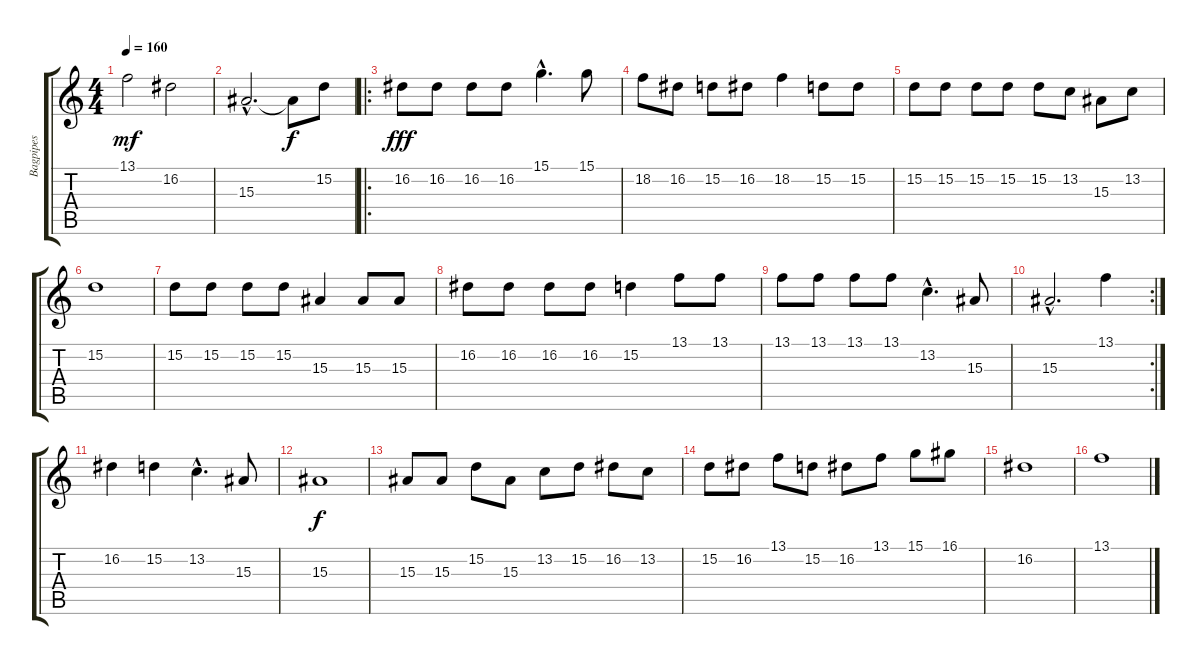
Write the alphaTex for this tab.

\track ("Bagpipes" "Bagpipes") {instrument lead1square}
\staff {score tabs}
\tuning (E4 B3 G3 D3 A2 E2) {hide}
\ts (4 4)
\tempo 160
\clef g2
\ks c
13.1.2{dy mf} 16.2.2 |
15.3{hac}.2{d} 15.3{t}.8{dy f} 15.2.8 |
\ro
16.2.8{dy fff} 16.2.8 16.2.8 16.2.8 15.1{hac}.4{d} 15.1.8 |
18.2.8 16.2.8 15.2.8 16.2.8 18.2.4 15.2.8 15.2.8 |
15.2.8 15.2.8 15.2.8 15.2.8 15.2.8 13.2.8 15.3.8 13.2.8 |
15.2.1 |
15.2.8 15.2.8 15.2.8 15.2.8 15.3.4 15.3.8 15.3.8 |
16.2.8 16.2.8 16.2.8 16.2.8 15.2.4 13.1.8 13.1.8 |
13.1.8 13.1.8 13.1.8 13.1.8 13.2{hac}.4{d} 15.3.8 |
\rc 2
15.3{hac}.2{d} 13.1.4 |
16.2.4 15.2.4 13.2{hac}.4{d} 15.3.8 |
15.3.1{dy f} |
15.3.8 15.3.8 15.2.8 15.3.8 13.2.8 15.2.8 16.2.8 13.2.8 |
15.2.8 16.2.8 13.1.8 15.2.8 16.2.8 13.1.8 15.1.8 16.1.8 |
16.2.1 |
13.1.1
